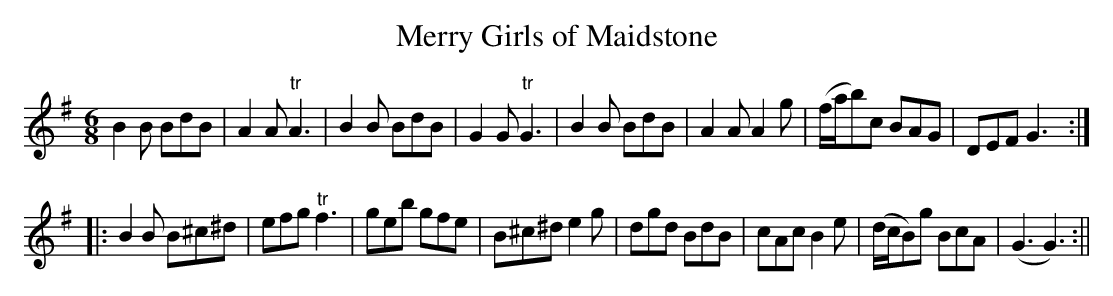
X:1
T:Merry Girls of Maidstone
M:6/8
L:1/8
K:G
B2B BdB|A2A "tr"A3|B2B BdB|G2G "tr"G3|B2B BdB|A2A A2g|(f/a/b)c BAG|DEF G3:|
|:B2B B^c^d|efg "tr"f3|geb gfe|B^c^d e2g|dgd BdB|cAc B2e|(d/c/B)g BcA|(G3 G3):||
